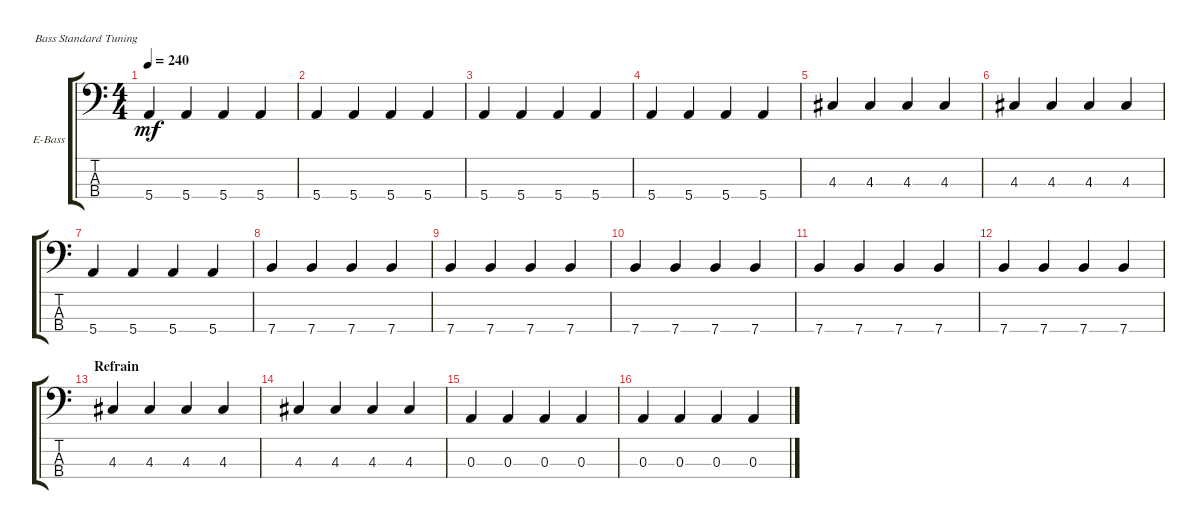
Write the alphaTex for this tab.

\defaultSystemsLayout 4
\bracketExtendMode groupsimilarinstruments
\firstSystemTrackNameOrientation horizontal
\otherSystemsTrackNameOrientation horizontal
\track ("Bass Guitar" "E-Bass") {instrument electricbassfinger}
\staff {score tabs}
\tuning (G2 D2 A1 E1)
\ts (4 4)
\tempo 240
\clef f4
\ks c
5.4.4{dy mf} 5.4.4 5.4.4 5.4.4 |
5.4.4 5.4.4 5.4.4 5.4.4 |
5.4.4 5.4.4 5.4.4 5.4.4 |
5.4.4 5.4.4 5.4.4 5.4.4 |
4.3.4 4.3.4 4.3.4 4.3.4 |
4.3.4 4.3.4 4.3.4 4.3.4 |
5.4.4 5.4.4 5.4.4 5.4.4 |
7.4.4 7.4.4 7.4.4 7.4.4 |
7.4.4 7.4.4 7.4.4 7.4.4 |
7.4.4 7.4.4 7.4.4 7.4.4 |
7.4.4 7.4.4 7.4.4 7.4.4 |
7.4.4 7.4.4 7.4.4 7.4.4 |
\section ("" "Refrain")
4.3.4 4.3.4 4.3.4 4.3.4 |
4.3.4 4.3.4 4.3.4 4.3.4 |
0.3.4 0.3.4 0.3.4 0.3.4 |
0.3.4 0.3.4 0.3.4 0.3.4
